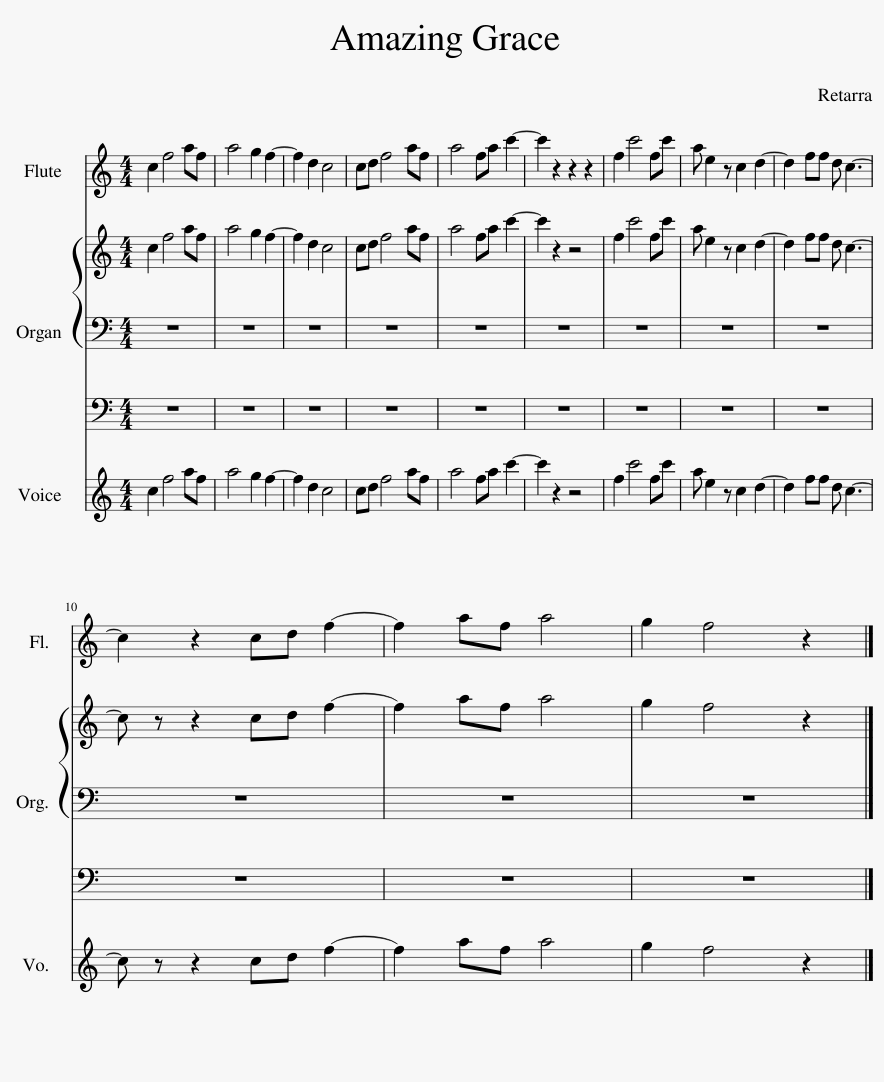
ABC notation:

X:1
%%score 1 2 3
L:1/8
M:4/4
I:linebreak $
K:C
V:1 treble
V:2 treble
V:3 treble
V:1
 c2 f4 af | a4 g2 f2- | f2 d2 c4 | cd f4 af | a4 fa c'2- | %5
 c'2 z2 z2 z2 | f2 c'4 fc' | a e2 z c2 d2- | d2 ff d c3- |$ c2 z2 cd f2- | %10
 f2 af a4 | g2 f4 z2 |] %12
V:2
 c2 f4 af | a4 g2 f2- | f2 d2 c4 | cd f4 af | a4 fa c'2- | %5
 c'2 z2 z4 | f2 c'4 fc' | a e2 z c2 d2- | d2 ff d c3- |$ c z z2 cd f2- | %10
 f2 af a4 | g2 f4 z2 |] %12
V:3
 c2 f4 af | a4 g2 f2- | f2 d2 c4 | cd f4 af | a4 fa c'2- | %5
 c'2 z2 z4 | f2 c'4 fc' | a e2 z c2 d2- | d2 ff d c3- |$ c z z2 cd f2- | %10
 f2 af a4 | g2 f4 z2 |] %12
